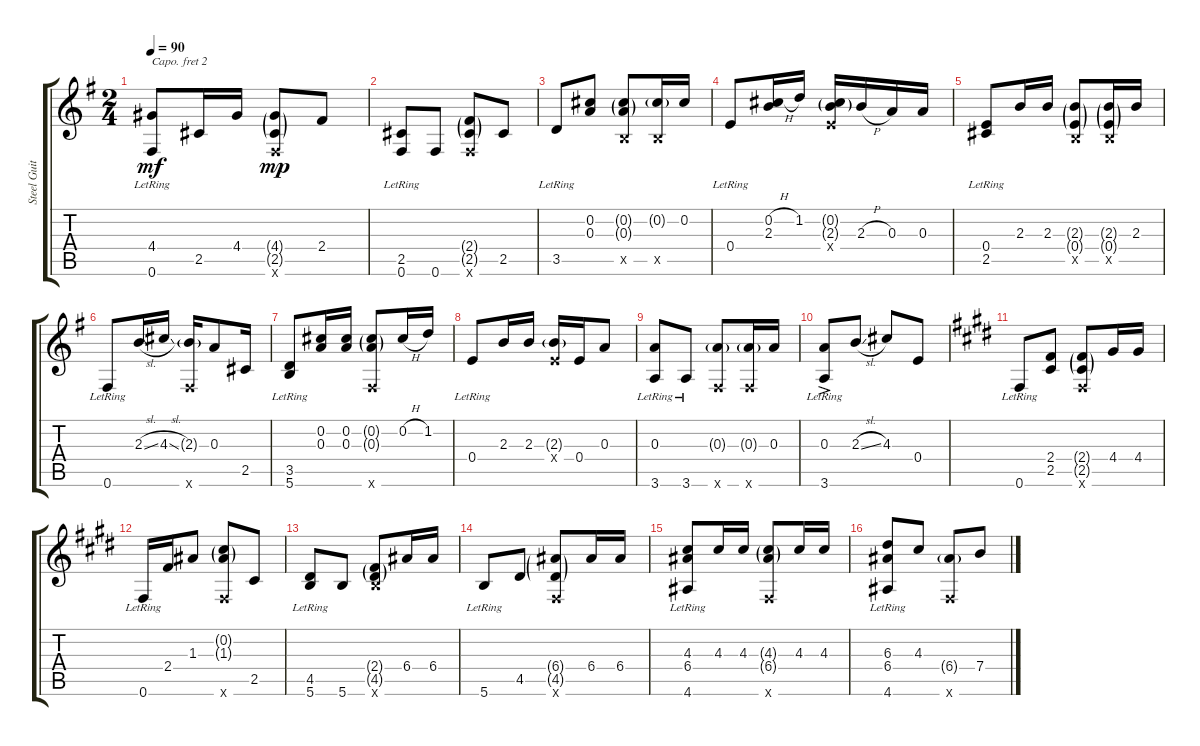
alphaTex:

\track ("Steel Guitar" "Steel Guit") {instrument acousticguitarsteel}
\staff {score tabs}
\capo 2
\tuning (E4 B3 G3 D3 A2 E2) {hide}
\ts (2 4)
\tempo 90
\clef g2
\ks g
(4.4 0.6{lr}).8{dy mf} 2.5.16 4.4.16 (4.4{g} 2.5{g} 0.6{x}).8{dy mp} 2.4.8 |
(2.5 0.6{lr}).8 0.6.8 (2.4{g} 2.5{g} 0.6{x}).8 2.5.8 |
3.5{lr}.8 (0.2 0.3).8 (0.2{g} 0.3{g} 0.5{x}).8 (0.2{g} 0.5{x}).16 0.2.16 |
0.4{lr}.8 (0.2{h} 2.3).16 1.2.16 (0.2{g} 2.3{g} 0.4{x}).16 2.3{h}.16 0.3.16 0.3.16 |
(0.4 2.5{lr}).8 2.3.16 2.3.16 (2.3{g} 0.4{g} 0.5{x}).8 (2.3{g} 0.4{g} 0.5{x}).16 2.3.16 |
0.6{lr}.8 2.3{sl}.16 4.3{sl}.16 (2.3{g} 0.6{x}).16 0.3.8 2.5.16 |
(3.5 5.6{lr}).8 (0.2 0.3).16 (0.2 0.3).16 (0.2{g} 0.3{g} 0.6{x}).8 0.2{h}.16 1.2.16 |
0.4{lr}.8 2.3.16 2.3.16 (2.3{g} 0.4{x}).16 0.4.16 0.3.8 |
(0.3 3.6{lr}).8 3.6{lr}.8 (0.3{g} 0.6{x}).8 (0.3{g} 0.6{x}).16 0.3.16 |
(0.3{ac} 3.6{lr}).8 2.3{sl}.8 4.3.8 0.4.8 |
\ks e
0.6{lr}.8 (2.4 2.5).8 (2.4{g} 2.5{g} 0.6{x}).8 4.4.16 4.4.16 |
0.6{lr}.16 2.4.16 1.3.8 (0.2{g} 1.3{g} 0.6{x}).8 2.5.8 |
(4.5 5.6{lr}).8 5.6.8 (2.4{g} 4.5{g} 5.6{x}).8 6.4.16 6.4.16 |
5.6{lr}.8 4.5.8 (6.4{g} 4.5{g} 0.6{x}).8 6.4.16 6.4.16 |
(4.3 6.4 4.6{lr}).8 4.3.16 4.3.16 (4.3{g} 6.4{g} 0.6{x}).8 4.3.16 4.3.16 |
(6.3 6.4 4.6{lr}).8 4.3.8 (6.4{g} 0.6{x}).8 7.4.8
